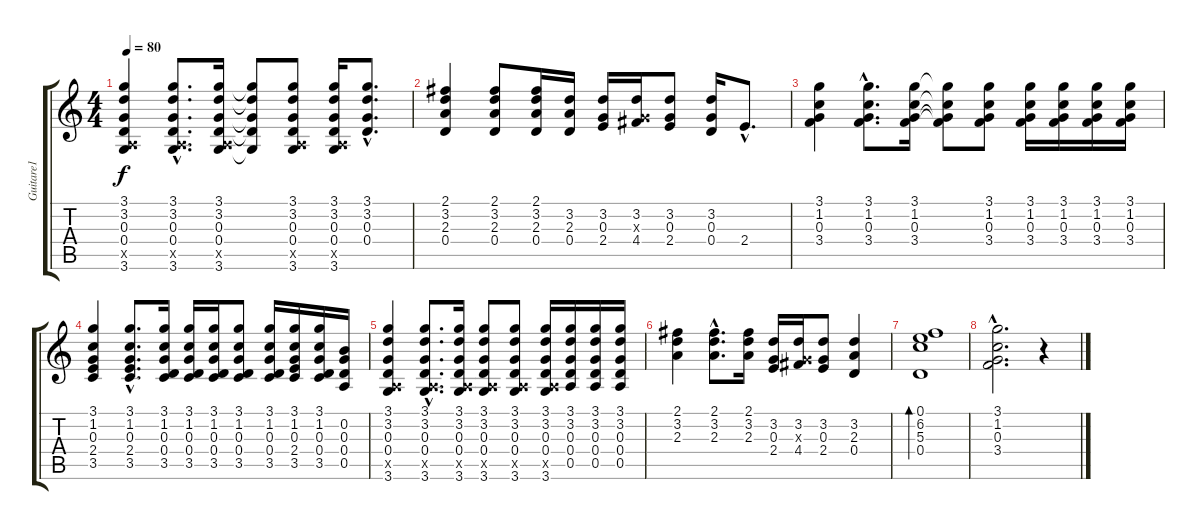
\track ("Guitare1" "Guitare1") {instrument acousticguitarsteel}
\staff {score tabs}
\tuning (E4 B3 G3 D3 A2 E2) {hide}
\ts (4 4)
\tempo 80
\clef g2
\ks c
(3.1 3.2 0.3 0.4 0.5{x} 3.6).4{dy f} (3.1{hac} 3.2{hac} 0.3{hac} 0.4{hac} 0.5{hac x} 3.6{hac}).8{d} (3.1 3.2 0.3 0.4 0.5{x} 3.6).16 (3.1{t} 3.2{t} 0.3{t} 0.4{t} 3.6{t}).8 (3.1 3.2 0.3 0.4 0.5{x} 3.6).8 (3.1 3.2 0.3 0.4 0.5{x} 3.6).16 (3.1{hac} 3.2{hac} 0.3{hac} 0.4{hac}).8{d} |
(2.1 3.2 2.3 0.4).4 (2.1 3.2 2.3 0.4).8 (2.1 3.2 2.3 0.4).16 (3.2 2.3 0.4).16 (3.2 0.3 2.4).16 (3.2 0.3{x} 4.4).16 (3.2 0.3 2.4).8 (3.2 0.3 0.4).16 2.4{hac}.8{d} |
(3.1 1.2 0.3 3.4).4 (3.1{hac} 1.2{hac} 0.3{hac} 3.4{hac}).8{d} (3.1 1.2 0.3 3.4).16 (3.1{t} 1.2{t} 0.3{t} 3.4{t}).8 (3.1 1.2 0.3 3.4).8 (3.1 1.2 0.3 3.4).16 (3.1 1.2 0.3 3.4).16 (3.1 1.2 0.3 3.4).16 (3.1 1.2 0.3 3.4).16 |
(3.1 1.2 0.3 2.4 3.5).4 (3.1{hac} 1.2{hac} 0.3{hac} 2.4{hac} 3.5{hac}).8{d} (3.1 1.2 0.3 0.4 3.5).16 (3.1 1.2 0.3 0.4 3.5).16 (3.1 1.2 0.3 0.4 3.5).16 (3.1 1.2 0.3 0.4 3.5).8 (3.1 1.2 0.3 0.4 3.5).16 (3.1 1.2 0.3 2.4 3.5).16 (3.1 1.2 0.3 0.4 3.5).16 (0.2 0.3 0.4 0.5).16 |
(3.1 3.2 0.3 0.4 0.5{x} 3.6).4 (3.1{hac} 3.2{hac} 0.3{hac} 0.4{hac} 0.5{hac x} 3.6{hac}).8{d} (3.1 3.2 0.3 0.4 0.5{x} 3.6).16 (3.1 3.2 0.3 0.4 0.5{x} 3.6).8 (3.1 3.2 0.3 0.4 0.5{x} 3.6).8 (3.1 3.2 0.3 0.4 0.5{x} 3.6).16 (3.1 3.2 0.3 0.4 0.5).16 (3.1 3.2 0.3 0.4 0.5).16 (3.1 3.2 0.3 0.4 0.5).16 |
(2.1 3.2 2.3).4 (2.1{hac} 3.2{hac} 2.3{hac}).8{d} (2.1 3.2 2.3).16 (3.2 0.3 2.4).16 (3.2 0.3{x} 4.4).16 (3.2 0.3 2.4).8 (3.2 2.3 0.4).4 |
(0.1 6.2 5.3 0.4).1{bd 480} |
(3.1{hac} 1.2{hac} 0.3{hac} 3.4{hac}).2{d} r.4
